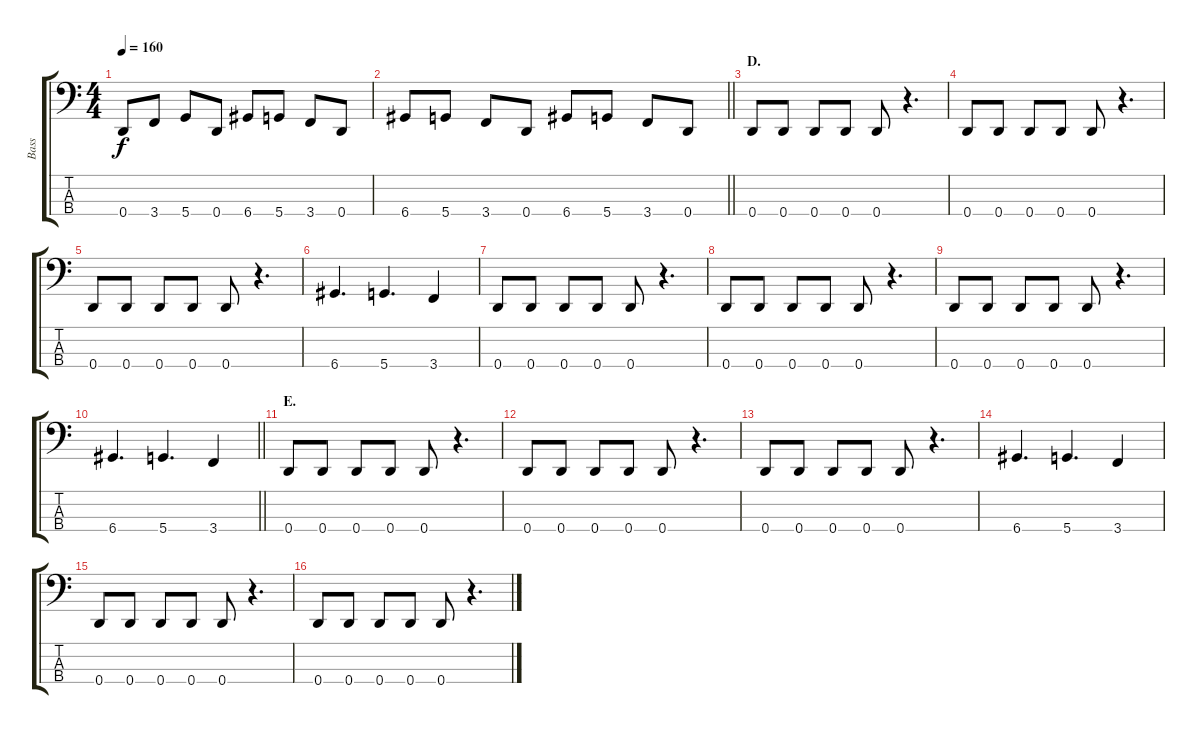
\track ("Bass" "Bass") {instrument electricbasspick}
\staff {score tabs}
\tuning (G2 D2 A1 D1) {hide}
\ts (4 4)
\tempo 160
\clef f4
\ks c
0.4.8{dy f} 3.4.8 5.4.8 0.4.8 6.4.8 5.4.8 3.4.8 0.4.8 |
\barLineRight lightlight
6.4.8 5.4.8 3.4.8 0.4.8 6.4.8 5.4.8 3.4.8 0.4.8 |
\section ("" "D.")
0.4.8 0.4.8 0.4.8 0.4.8 0.4.8 r.4{d} |
0.4.8 0.4.8 0.4.8 0.4.8 0.4.8 r.4{d} |
0.4.8 0.4.8 0.4.8 0.4.8 0.4.8 r.4{d} |
6.4.4{d} 5.4.4{d} 3.4.4 |
0.4.8 0.4.8 0.4.8 0.4.8 0.4.8 r.4{d} |
0.4.8 0.4.8 0.4.8 0.4.8 0.4.8 r.4{d} |
0.4.8 0.4.8 0.4.8 0.4.8 0.4.8 r.4{d} |
\barLineRight lightlight
6.4.4{d} 5.4.4{d} 3.4.4 |
\section ("" "E.")
0.4.8 0.4.8 0.4.8 0.4.8 0.4.8 r.4{d} |
0.4.8 0.4.8 0.4.8 0.4.8 0.4.8 r.4{d} |
0.4.8 0.4.8 0.4.8 0.4.8 0.4.8 r.4{d} |
6.4.4{d} 5.4.4{d} 3.4.4 |
0.4.8 0.4.8 0.4.8 0.4.8 0.4.8 r.4{d} |
0.4.8 0.4.8 0.4.8 0.4.8 0.4.8 r.4{d}
